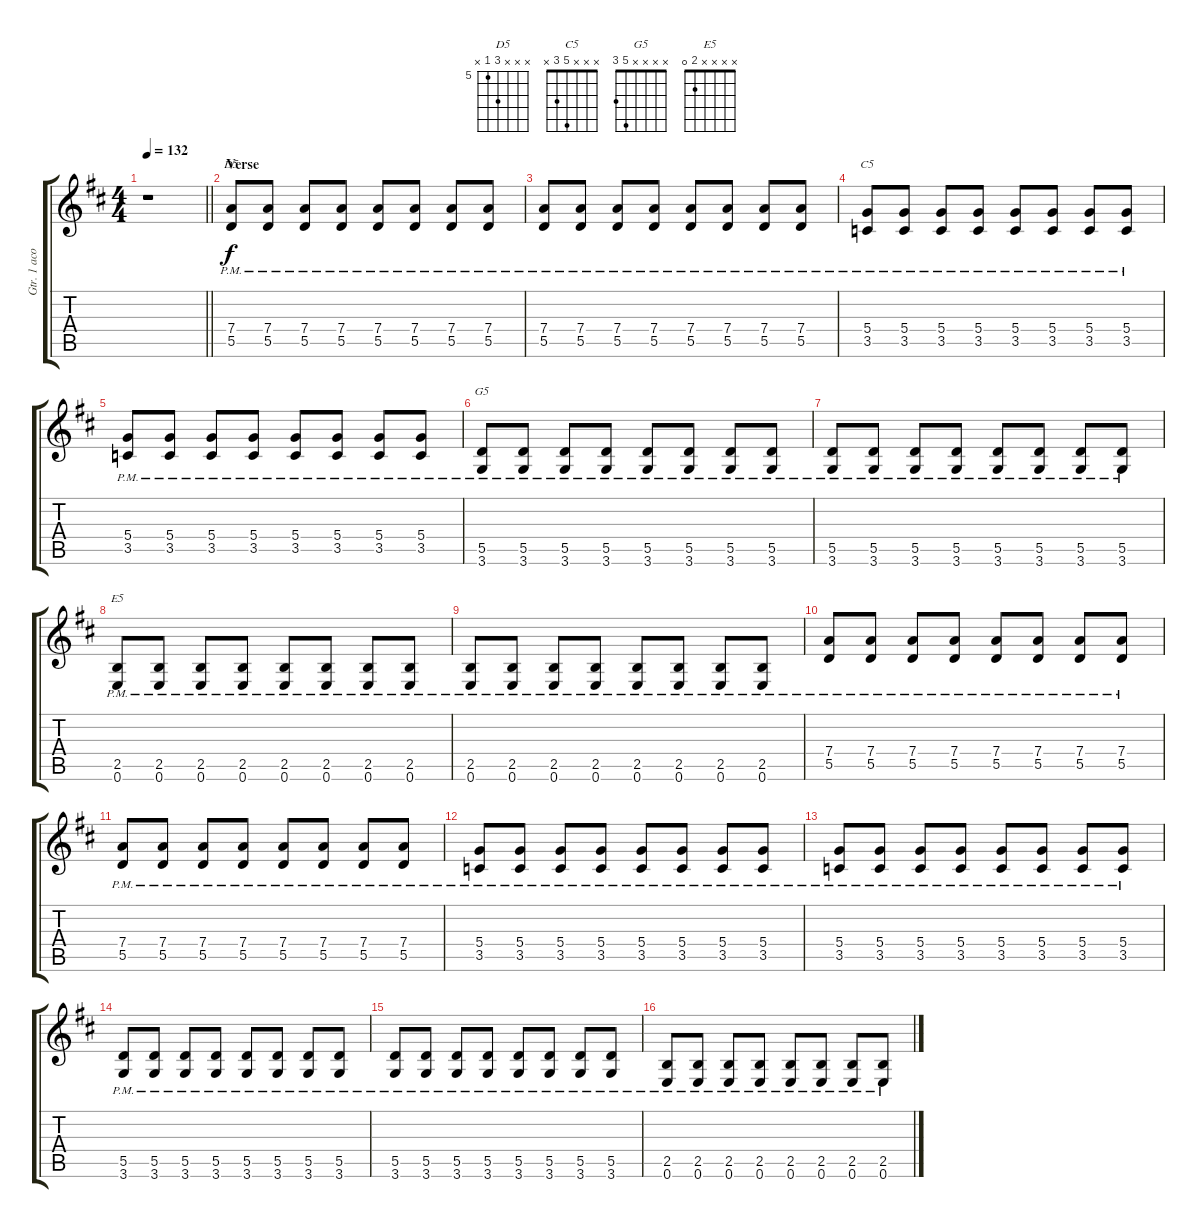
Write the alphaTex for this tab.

\track ("Gtr. 1 acoustic w/dist." "Gtr. 1 aco") {instrument overdrivenguitar}
\staff {score tabs}
\tuning (E4 B3 G3 D3 A2 E2) {hide}
\chord ("D5" x x x 7 5 x) {firstfret 5}
\chord ("C5" x x x 5 3 x)
\chord ("G5" x x x x 5 3)
\chord ("E5" x x x x 2 0)
\ts (4 4)
\tempo 132
\clef g2
\barLineRight lightlight
\ks d
r.1{dy f} |
\section ("" "Verse")
(7.4{pm} 5.5{pm}).8{ch "D5"} (7.4{pm} 5.5{pm}).8 (7.4{pm} 5.5{pm}).8 (7.4{pm} 5.5{pm}).8 (7.4{pm} 5.5{pm}).8 (7.4{pm} 5.5{pm}).8 (7.4{pm} 5.5{pm}).8 (7.4{pm} 5.5{pm}).8 |
(7.4{pm} 5.5{pm}).8 (7.4{pm} 5.5{pm}).8 (7.4{pm} 5.5{pm}).8 (7.4{pm} 5.5{pm}).8 (7.4{pm} 5.5{pm}).8 (7.4{pm} 5.5{pm}).8 (7.4{pm} 5.5{pm}).8 (7.4{pm} 5.5{pm}).8 |
(5.4{pm} 3.5{pm}).8{ch "C5"} (5.4{pm} 3.5{pm}).8 (5.4{pm} 3.5{pm}).8 (5.4{pm} 3.5{pm}).8 (5.4{pm} 3.5{pm}).8 (5.4{pm} 3.5{pm}).8 (5.4{pm} 3.5{pm}).8 (5.4{pm} 3.5{pm}).8 |
(5.4{pm} 3.5{pm}).8 (5.4{pm} 3.5{pm}).8 (5.4{pm} 3.5{pm}).8 (5.4{pm} 3.5{pm}).8 (5.4{pm} 3.5{pm}).8 (5.4{pm} 3.5{pm}).8 (5.4{pm} 3.5{pm}).8 (5.4{pm} 3.5{pm}).8 |
(5.5{pm} 3.6{pm}).8{ch "G5"} (5.5{pm} 3.6{pm}).8 (5.5{pm} 3.6{pm}).8 (5.5{pm} 3.6{pm}).8 (5.5{pm} 3.6{pm}).8 (5.5{pm} 3.6{pm}).8 (5.5{pm} 3.6{pm}).8 (5.5{pm} 3.6{pm}).8 |
(5.5{pm} 3.6{pm}).8 (5.5{pm} 3.6{pm}).8 (5.5{pm} 3.6{pm}).8 (5.5{pm} 3.6{pm}).8 (5.5{pm} 3.6{pm}).8 (5.5{pm} 3.6{pm}).8 (5.5{pm} 3.6{pm}).8 (5.5{pm} 3.6{pm}).8 |
(2.5{pm} 0.6{pm}).8{ch "E5"} (2.5{pm} 0.6{pm}).8 (2.5{pm} 0.6{pm}).8 (2.5{pm} 0.6{pm}).8 (2.5{pm} 0.6{pm}).8 (2.5{pm} 0.6{pm}).8 (2.5{pm} 0.6{pm}).8 (2.5{pm} 0.6{pm}).8 |
(2.5{pm} 0.6{pm}).8 (2.5{pm} 0.6{pm}).8 (2.5{pm} 0.6{pm}).8 (2.5{pm} 0.6{pm}).8 (2.5{pm} 0.6{pm}).8 (2.5{pm} 0.6{pm}).8 (2.5{pm} 0.6{pm}).8 (2.5{pm} 0.6{pm}).8 |
(7.4{pm} 5.5{pm}).8 (7.4{pm} 5.5{pm}).8 (7.4{pm} 5.5{pm}).8 (7.4{pm} 5.5{pm}).8 (7.4{pm} 5.5{pm}).8 (7.4{pm} 5.5{pm}).8 (7.4{pm} 5.5{pm}).8 (7.4{pm} 5.5{pm}).8 |
(7.4{pm} 5.5{pm}).8 (7.4{pm} 5.5{pm}).8 (7.4{pm} 5.5{pm}).8 (7.4{pm} 5.5{pm}).8 (7.4{pm} 5.5{pm}).8 (7.4{pm} 5.5{pm}).8 (7.4{pm} 5.5{pm}).8 (7.4{pm} 5.5{pm}).8 |
(5.4{pm} 3.5{pm}).8 (5.4{pm} 3.5{pm}).8 (5.4{pm} 3.5{pm}).8 (5.4{pm} 3.5{pm}).8 (5.4{pm} 3.5{pm}).8 (5.4{pm} 3.5{pm}).8 (5.4{pm} 3.5{pm}).8 (5.4{pm} 3.5{pm}).8 |
(5.4{pm} 3.5{pm}).8 (5.4{pm} 3.5{pm}).8 (5.4{pm} 3.5{pm}).8 (5.4{pm} 3.5{pm}).8 (5.4{pm} 3.5{pm}).8 (5.4{pm} 3.5{pm}).8 (5.4{pm} 3.5{pm}).8 (5.4{pm} 3.5{pm}).8 |
(5.5{pm} 3.6{pm}).8 (5.5{pm} 3.6{pm}).8 (5.5{pm} 3.6{pm}).8 (5.5{pm} 3.6{pm}).8 (5.5{pm} 3.6{pm}).8 (5.5{pm} 3.6{pm}).8 (5.5{pm} 3.6{pm}).8 (5.5{pm} 3.6{pm}).8 |
(5.5{pm} 3.6{pm}).8 (5.5{pm} 3.6{pm}).8 (5.5{pm} 3.6{pm}).8 (5.5{pm} 3.6{pm}).8 (5.5{pm} 3.6{pm}).8 (5.5{pm} 3.6{pm}).8 (5.5{pm} 3.6{pm}).8 (5.5{pm} 3.6{pm}).8 |
(2.5{pm} 0.6{pm}).8 (2.5{pm} 0.6{pm}).8 (2.5{pm} 0.6{pm}).8 (2.5{pm} 0.6{pm}).8 (2.5{pm} 0.6{pm}).8 (2.5{pm} 0.6{pm}).8 (2.5{pm} 0.6{pm}).8 (2.5{pm} 0.6{pm}).8
